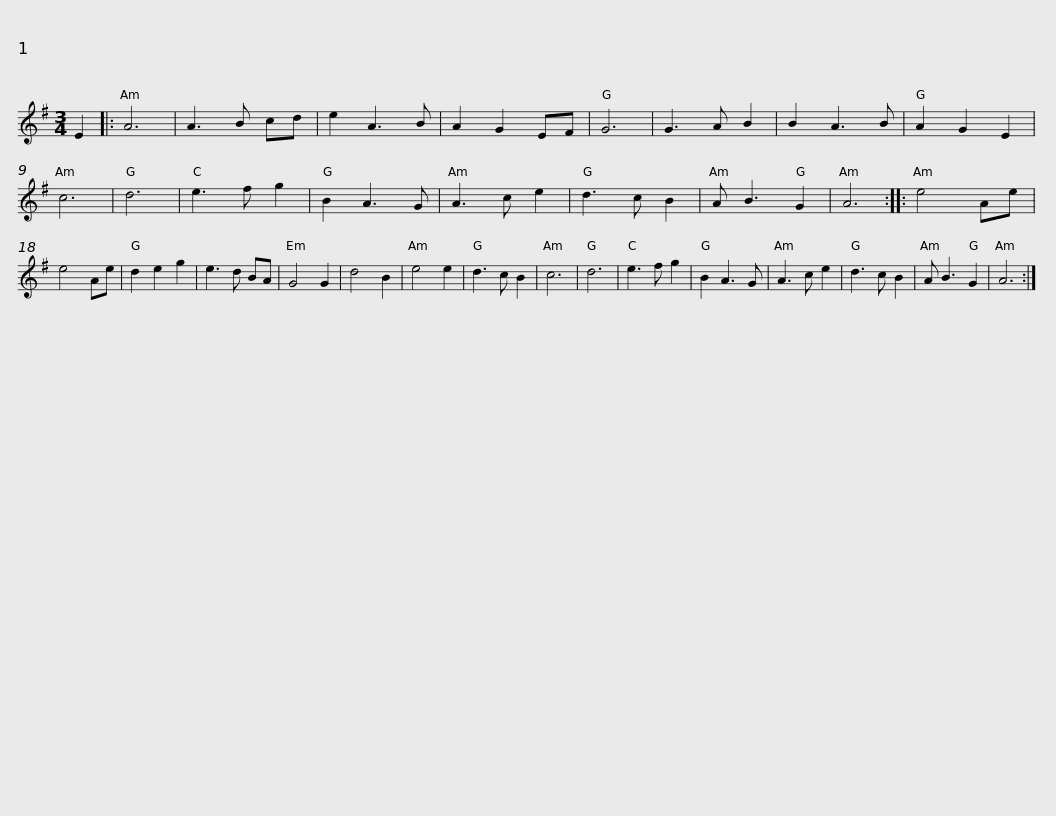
X:1
L:1/8
M:3/4
I:linebreak $
K:G
V:1 treble
V:1
 E2 |: A6 | A3 B cd | e2 A3 B | A2 G2 EF | %5
 G6 | G3 A B2 | B2 A3 B | A2 G2 E2 | c6 | %10
 d6 | e3 f g2 | B2 A3 G |$ A3 c e2 | d3 c B2 | %15
 A B3 G2 | A6 :: e4 Ae | e4 Ae | d2 e2 g2 | %20
 e3 d BA | G4 G2 | d4 B2 | e4 e2 | d3 c B2 | %25
 c6 |$ d6 | e3 f g2 | B2 A3 G | A3 c e2 | %30
 d3 c B2 | A B3 G2 | A6 :| %33
